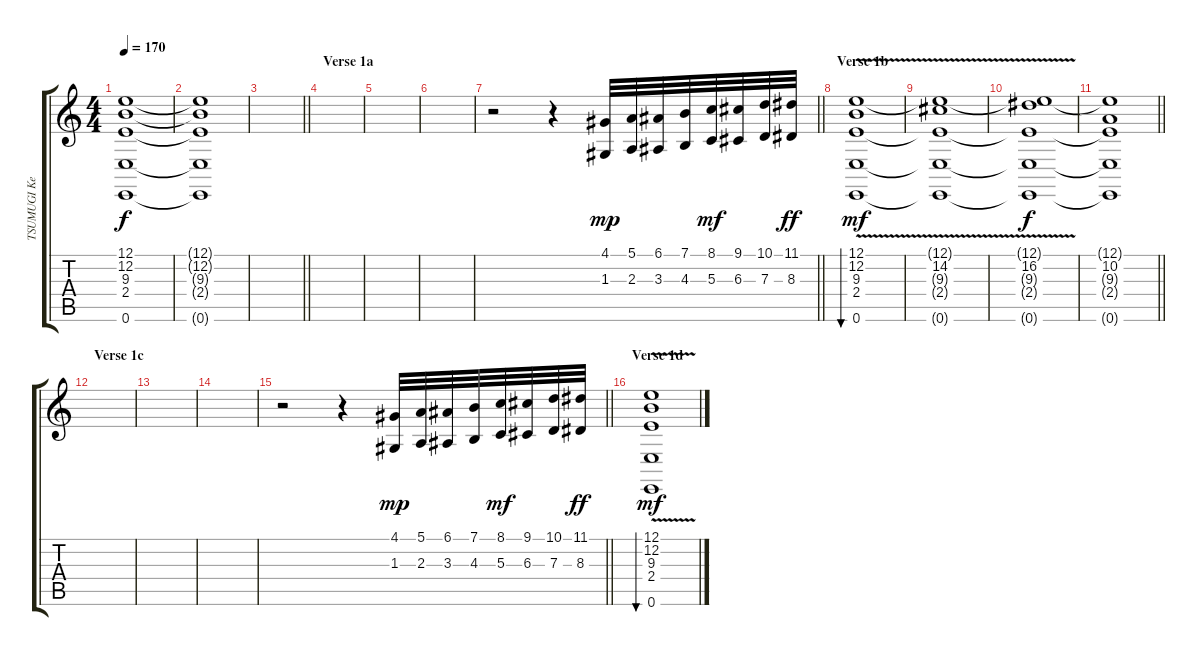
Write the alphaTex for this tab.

\track ("TSUMUGI Keyboard" "TSUMUGI Ke") {instrument lead2sawtooth}
\staff {score tabs}
\tuning (E4 B3 G3 D3 A2 E2) {hide}
\ts (4 4)
\tempo 170
\clef g2
\ks c
(12.1{t} 12.2{t} 9.3{t} 2.4{t} 0.6{t}).1{dy f} |
(12.1{t} 12.2{t} 9.3{t} 2.4{t} 0.6{t}).1 |
\barLineRight lightlight
|
\section ("" "Verse 1a")
|
|
|
\barLineRight lightlight
r.2{volume 11} r.4 (4.1 1.3).32{dy mp} (5.1 2.3).32 (6.1 3.3).32 (7.1 4.3).32 (8.1 5.3).32{dy mf} (9.1 6.3).32 (10.1 7.3).32 (11.1 8.3).32{dy ff} |
\section ("" "Verse 1b")
(12.1 12.2 9.3{v} 2.4 0.6).1{bu 60 dy mf} |
(12.1{v t} 14.2{v} 9.3{t} 2.4{v t} 0.6{t}).1{volume 3} |
(12.1{t} 16.2 9.3{t} 2.4{t} 0.6{t}).1{dy f} |
\barLineRight lightlight
(12.1{t} 10.2 9.3{t} 2.4{t} 0.6{t}).1 |
\section ("" "Verse 1c")
|
|
|
\barLineRight lightlight
r.2{volume 11} r.4 (4.1 1.3).32{dy mp} (5.1 2.3).32 (6.1 3.3).32 (7.1 4.3).32 (8.1 5.3).32{dy mf} (9.1 6.3).32 (10.1 7.3).32 (11.1 8.3).32{dy ff} |
\section ("" "Verse 1d")
(12.1 12.2 9.3{v} 2.4 0.6).1{bu 60 dy mf}
